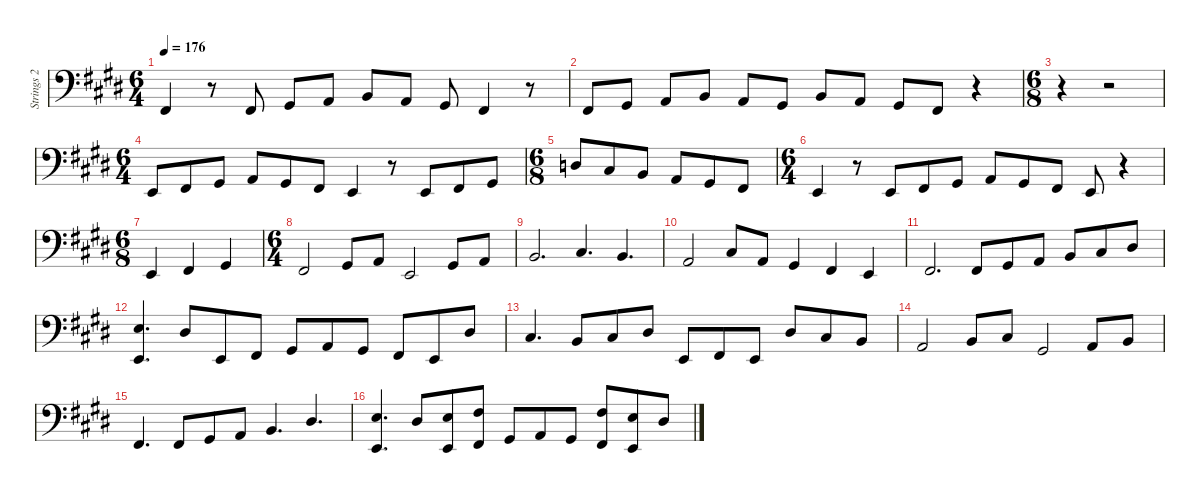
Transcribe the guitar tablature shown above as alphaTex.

\defaultSystemsLayout 4
\hideDynamics
\bracketExtendMode nobrackets
\firstSystemTrackNameMode fullname
\otherSystemsTrackNameMode fullname
\otherSystemsTrackNameOrientation horizontal
\track ("Strings 2" "vln.") {mute instrument stringensemble1}
\staff {score}
\tuning (E4 B3 G3 D3 A2 C2)
\ts (6 4)
\tempo 176
\clef f4
\ks e
6.6{acc #}.4{dy mf beam Up} r.8{beam Up} 6.6{acc #}.8{beam Up} 8.6{acc #}.8{beam Up} 0.5{acc forcenatural}.8{beam Up} 11.6{acc forcenatural}.8{beam Up} 0.5{acc forcenatural}.8{beam Up} 8.6{acc #}.8{beam Up} 6.6{acc #}.4{beam Up} r.8{beam Up} |
6.6{acc #}.8{beam Up} 8.6{acc #}.8{beam Up} 0.5{acc forcenatural}.8{beam Up} 11.6{acc forcenatural}.8{beam Up} 9.6{acc forcenatural}.8{beam Up} 8.6{acc #}.8{beam Up} 11.6{acc forcenatural}.8{beam Up} 0.5{acc forcenatural}.8{beam Up} 8.6{acc #}.8{beam Up} 6.6{acc #}.8{beam Up} r.4{beam Up} |
\ts (6 8)
\beaming (8 3 3 3 3)
r.4{beam Down} r.2{beam Down} |
\ts (6 4)
\beaming (8 3 3 3 3)
4.6{acc forcenatural}.8{beam Up} 6.6{acc #}.8{beam Up} 8.6{acc #}.8{beam Up} 9.6{acc forcenatural}.8{beam Up} 8.6{acc #}.8{beam Up} 6.6{acc #}.8{beam Up} 4.6{acc forcenatural}.4{beam Up} r.8{beam Up} 4.6{acc forcenatural}.8{beam Up} 6.6{acc #}.8{beam Up} 8.6{acc #}.8{beam Up} |
\ts (6 8)
\beaming (8 3 3 3 3)
0.4{acc forcenatural}.8{beam Up} 4.5{acc #}.8{beam Up} 11.6{acc forcenatural}.8{beam Up} 0.5{acc forcenatural}.8{beam Up} 8.6{acc #}.8{beam Up} 6.6{acc #}.8{beam Up} |
\ts (6 4)
\beaming (8 3 3 3 3)
4.6{acc forcenatural}.4{beam Up} r.8{beam Up} 4.6{acc forcenatural}.8{beam Up} 6.6{acc #}.8{beam Up} 8.6{acc #}.8{beam Up} 9.6{acc forcenatural}.8{beam Up} 8.6{acc #}.8{beam Up} 6.6{acc #}.8{beam Up} 4.6{acc forcenatural}.8{beam Up} r.4{beam Up} |
\ts (6 8)
\beaming (8 3 3 3 3)
4.6{acc forcenatural}.4{beam Up} 6.6{acc #}.4{beam Up} 8.6{acc #}.4{beam Up} |
\ts (6 4)
\beaming (8 3 3 3 3)
6.6{acc #}.2{beam Up} 8.6{acc #}.8{beam Up} 9.6{acc forcenatural}.8{beam Up} 4.6{acc forcenatural}.2{beam Up} 8.6{acc #}.8{beam Up} 9.6{acc forcenatural}.8{beam Up} |
11.6{acc forcenatural}.2{d beam Up} 13.6{acc #}.4{d beam Up} 11.6{acc forcenatural}.4{d beam Up} |
9.6{acc forcenatural}.2{beam Up} 4.5{acc #}.8{beam Up} 0.5{acc forcenatural}.8{beam Up} 8.6{acc #}.4{beam Up} 6.6{acc #}.4{beam Up} 4.6{acc forcenatural}.4{beam Up} |
6.6{acc #}.2{d beam Up} 6.6{acc #}.8{beam Up} 8.6{acc #}.8{beam Up} 0.5{acc forcenatural}.8{beam Up beam split} 11.6{acc forcenatural}.8{beam Up} 13.6{acc #}.8{beam Up} 6.5{acc #}.8{beam Up} |
(7.5{acc forcenatural} 4.6{acc forcenatural}).4{d beam Up} 6.5{acc #}.8{beam Up} 4.6{acc forcenatural}.8{beam Up} 6.6{acc #}.8{beam Up} 8.6{acc #}.8{beam Up} 0.5{acc forcenatural}.8{beam Up} 8.6{acc #}.8{beam Up} 6.6{acc #}.8{beam Up} 4.6{acc forcenatural}.8{beam Up} 6.5{acc #}.8{beam Up} |
4.5{acc #}.4{d beam Up} 2.5{acc forcenatural}.8{beam Up} 4.5{acc #}.8{beam Up} 6.5{acc #}.8{beam Up} 4.6{acc forcenatural}.8{beam Up} 6.6{acc #}.8{beam Up} 4.6{acc forcenatural}.8{beam Up} 6.5{acc #}.8{beam Up} 4.5{acc #}.8{beam Up} 2.5{acc forcenatural}.8{beam Up} |
0.5{acc forcenatural}.2{beam Up} 11.6{acc forcenatural}.8{beam Up} 13.6{acc #}.8{beam Up} 8.6{acc #}.2{beam Up} 9.6{acc forcenatural}.8{beam Up} 11.6{acc forcenatural}.8{beam Up} |
6.6{acc #}.4{d beam Up} 6.6{acc #}.8{beam Up} 8.6{acc #}.8{beam Up} 9.6{acc forcenatural}.8{beam Up} 11.6{acc forcenatural}.4{d beam Up} 6.5{acc #}.4{d beam Up} |
(7.5{acc forcenatural} 4.6{acc forcenatural}).4{d beam Up} 6.5{acc #}.8{beam Up} (7.5{acc forcenatural} 4.6{acc forcenatural}).8{beam Up} (9.5{acc #} 6.6{acc #}).8{beam Up} 8.6{acc #}.8{beam Up} 9.6{acc forcenatural}.8{beam Up} 8.6{acc #}.8{beam Up} (9.5{acc #} 6.6{acc #}).8{beam Up} (7.5{acc forcenatural} 4.6{acc forcenatural}).8{beam Up} 15.6{acc #}.8{beam Up}
